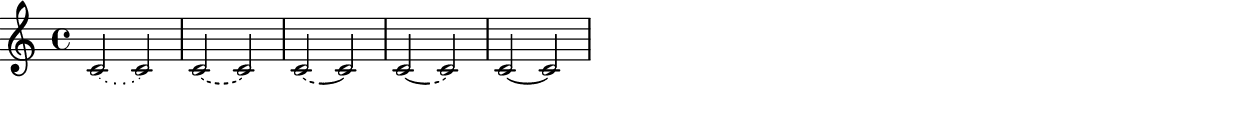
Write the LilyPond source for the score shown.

%% Generated by lilypond-book
%% Options: [exampleindent=10.16\mm,fragment,indent=0\mm,line-width=160\mm,paper-height=845.047\pt,paper-width=597.508\pt,papersize='(cons (* 597.508 pt) (* 845.047 pt)),quote,relative=1]
\include "lilypond-book-preamble.ly"


% ****************************************************************
% Start cut-&-pastable-section
% ****************************************************************

#(ly:set-option 'eps-box-padding 3.000000)



\paper {
  #(set-paper-size '(cons (* 597.508 pt) (* 845.047 pt)))
  indent = 0\mm
  line-width = 160\mm
  % offset the left padding, also add 1mm as lilypond creates cropped
  % images with a little space on the right
  line-width = #(- line-width (* mm  3.000000) (* mm 1))
  line-width = 160\mm - 2.0 * 10.16\mm
  % offset the left padding, also add 1mm as lilypond creates cropped
  % images with a little space on the right
  line-width = #(- line-width (* mm  3.000000) (* mm 1))
}

\layout {
  
}


\relative c'
{


% ****************************************************************
% ly snippet contents follows:
% ****************************************************************
\sourcefileline 535
\tieDotted
c2 ~ 2
\tieDashed
c2 ~ 2
\tieHalfDashed
c2 ~ 2
\tieHalfSolid
c2 ~ 2
\tieSolid
c2 ~ 2


% ****************************************************************
% end ly snippet
% ****************************************************************
}
